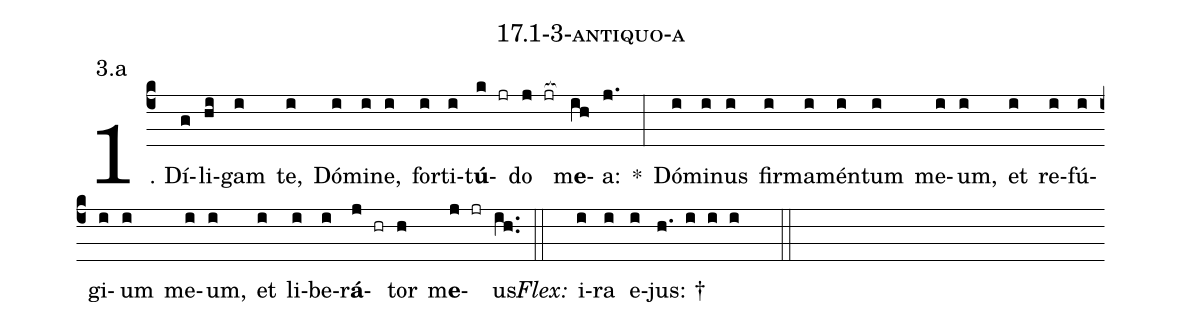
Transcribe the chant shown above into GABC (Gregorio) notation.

name: 17.1-3-antiquo-a;
annotation: 3.a;
%%
(c4)1. Dí(g)li(hi)gam(i) te,(i) Dó(i)mi(i)ne,(i) for(i)ti(i)t<b>ú</b>(k jr)do(j jr[ocb:1{]) m<b>e</b>(ih[ocb:0}])a:(j.) *(:) Dó(i)mi(i)nus(i) fir(i)ma(i)mén(i)tum(i) me(i)um,(i) et(i) re(i)fú(i)gi(i)um(i) me(i)um,(i) et(i) li(i)be(i)r<b>á</b>(j hr)tor(h) m<b>e</b>(j jr)us.(ih..) (::)
<i>Flex:</i>()  i(i)ra(i) e(i)jus: †(h. i i i  ::)
